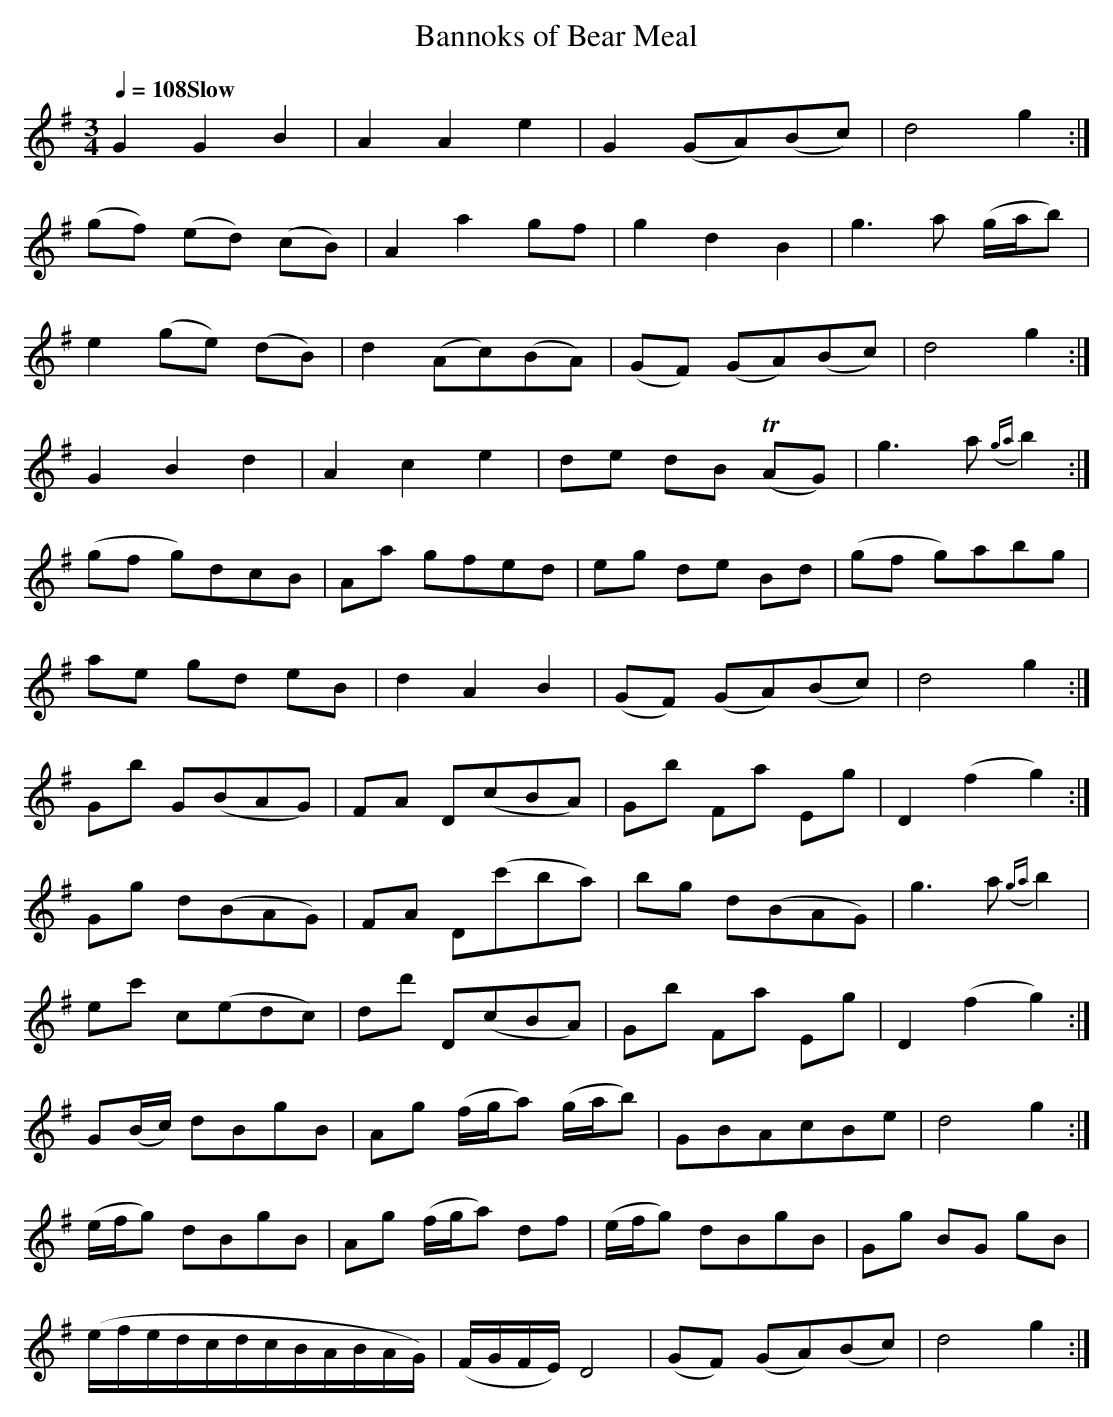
X:1
T:Bannoks of Bear Meal
M:3/4
L:1/8
Q:1/4=108 "Slow"
K:G
G2       G2      B2       | A2        A2      e2    | G2    (GA)(Bc) | d4           g2   :|
(gf)    (ed)    (cB)      | A2        a2      gf    | g2     d2   B2 | g3    a     (g/a/b)|
 e2     (ge)    (dB)      | d2       (Ac)(BA)       |(GF)   (GA)(Bc) | d4           g2   :|
 G2      B2      d2       | A2        c2      e2    | de     dB (TAG)| g3    a ({ga}b2)  :|
(gf      g)dcB            | Aa        gfed          | eg     de   Bd |(gf  g)abg          |
 ae      gd      eB       | d2        A2      B2    |(GF) (GA)(Bc)   | d4           g2   :|
 Gb      G(BAG)           | FA        D(cBA)        | Gb     Fa   Eg | D2 (f2       g2)  :|
 Gg      d(BAG)           | FA        D(c'ba)       | bg     d(BAG)  | g3    a ({ga}b2)   |
 ec'     c(edc)           | dd'       D(cBA)        | Gb     Fa   Eg | D2 (f2       g2)  :|
 G(B/c/) dBgB             | Ag       (f/g/a) (g/a/b)| GBAcBe         | d4           g2   :|
(e/f/g)  dBgB             | Ag       (f/g/a)  df    |(e/f/g) dBgB    | Gg  BG       gB    |
(e/f/e/d/c/d/c/B/A/B/A/G/)|(F/G/F/E/) D4            |(GF)   (GA)(Bc) | d4           g2   :|
